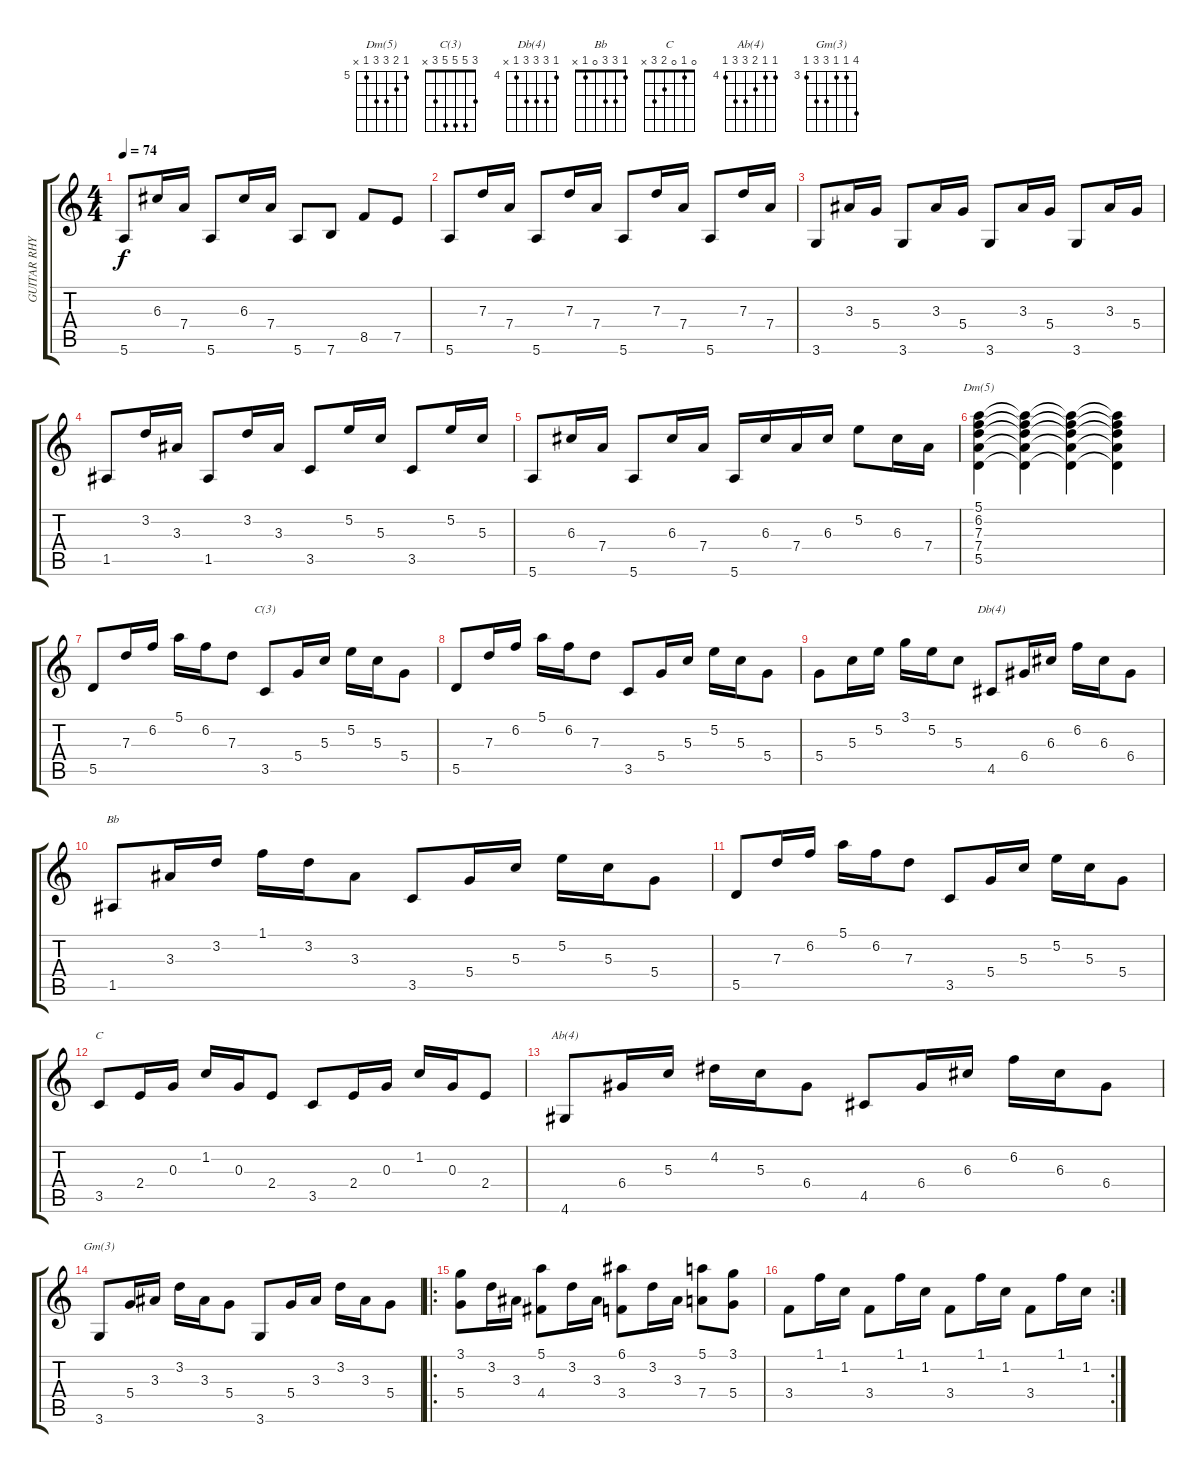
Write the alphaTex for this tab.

\track ("GUITAR RHYTHM" "GUITAR RHY") {instrument acousticguitarsteel}
\staff {score tabs}
\tuning (E4 B3 G3 D3 A2 E2) {hide}
\chord ("Dm(5)" 5 6 7 7 5 x) {firstfret 5}
\chord ("C(3)" 3 5 5 5 3 x)
\chord ("Db(4)" 4 6 6 6 4 x) {firstfret 4}
\chord ("Bb" 1 3 3 0 1 x)
\chord ("C" 0 1 0 2 3 x)
\chord ("Ab(4)" 4 4 5 6 6 4) {firstfret 4}
\chord ("Gm(3)" 6 3 3 5 5 3) {firstfret 3}
\ts (4 4)
\tempo 74
\clef g2
\ks c
5.6.8{dy f} 6.3.16 7.4.16 5.6.8 6.3.16 7.4.16 5.6.8 7.6.8 8.5.8 7.5.8 |
5.6.8 7.3.16 7.4.16 5.6.8 7.3.16 7.4.16 5.6.8 7.3.16 7.4.16 5.6.8 7.3.16 7.4.16 |
3.6.8 3.3.16 5.4.16 3.6.8 3.3.16 5.4.16 3.6.8 3.3.16 5.4.16 3.6.8 3.3.16 5.4.16 |
1.5.8 3.2.16 3.3.16 1.5.8 3.2.16 3.3.16 3.5.8 5.2.16 5.3.16 3.5.8 5.2.16 5.3.16 |
5.6.8 6.3.16 7.4.16 5.6.8 6.3.16 7.4.16 5.6.16 6.3.16 7.4.16 6.3.16 5.2.8 6.3.16 7.4.16 |
(5.1 6.2 7.3 7.4 5.5).4{ch "Dm(5)"} (5.1{t} 6.2{t} 7.3{t} 7.4{t} 5.5{t}).4 (5.1{t} 6.2{t} 7.3{t} 7.4{t} 5.5{t}).4 (5.1{t} 6.2{t} 7.3{t} 7.4{t} 5.5{t}).4 |
5.5.8 7.3.16 6.2.16 5.1.16 6.2.16 7.3.8 3.5.8{ch "C(3)"} 5.4.16 5.3.16 5.2.16 5.3.16 5.4.8 |
5.5.8 7.3.16 6.2.16 5.1.16 6.2.16 7.3.8 3.5.8 5.4.16 5.3.16 5.2.16 5.3.16 5.4.8 |
5.4.8 5.3.16 5.2.16 3.1.16 5.2.16 5.3.8 4.5.8{ch "Db(4)"} 6.4.16 6.3.16 6.2.16 6.3.16 6.4.8 |
1.5.8{ch "Bb"} 3.3.16 3.2.16 1.1.16 3.2.16 3.3.8 3.5.8 5.4.16 5.3.16 5.2.16 5.3.16 5.4.8 |
5.5.8 7.3.16 6.2.16 5.1.16 6.2.16 7.3.8 3.5.8 5.4.16 5.3.16 5.2.16 5.3.16 5.4.8 |
3.5.8{ch "C"} 2.4.16 0.3.16 1.2.16 0.3.16 2.4.8 3.5.8 2.4.16 0.3.16 1.2.16 0.3.16 2.4.8 |
4.6.8{ch "Ab(4)"} 6.4.16 5.3.16 4.2.16 5.3.16 6.4.8 4.5.8 6.4.16 6.3.16 6.2.16 6.3.16 6.4.8 |
3.6.8{ch "Gm(3)"} 5.4.16 3.3.16 3.2.16 3.3.16 5.4.8 3.6.8 5.4.16 3.3.16 3.2.16 3.3.16 5.4.8 |
\ro
(3.1 5.4).8 3.2.16 3.3.16 (5.1 4.4).8 3.2.16 3.3.16 (6.1 3.4).8 3.2.16 3.3.16 (5.1 7.4).8 (3.1 5.4).8 |
\rc 2
3.4.8 1.1.16 1.2.16 3.4.8 1.1.16 1.2.16 3.4.8 1.1.16 1.2.16 3.4.8 1.1.16 1.2.16
